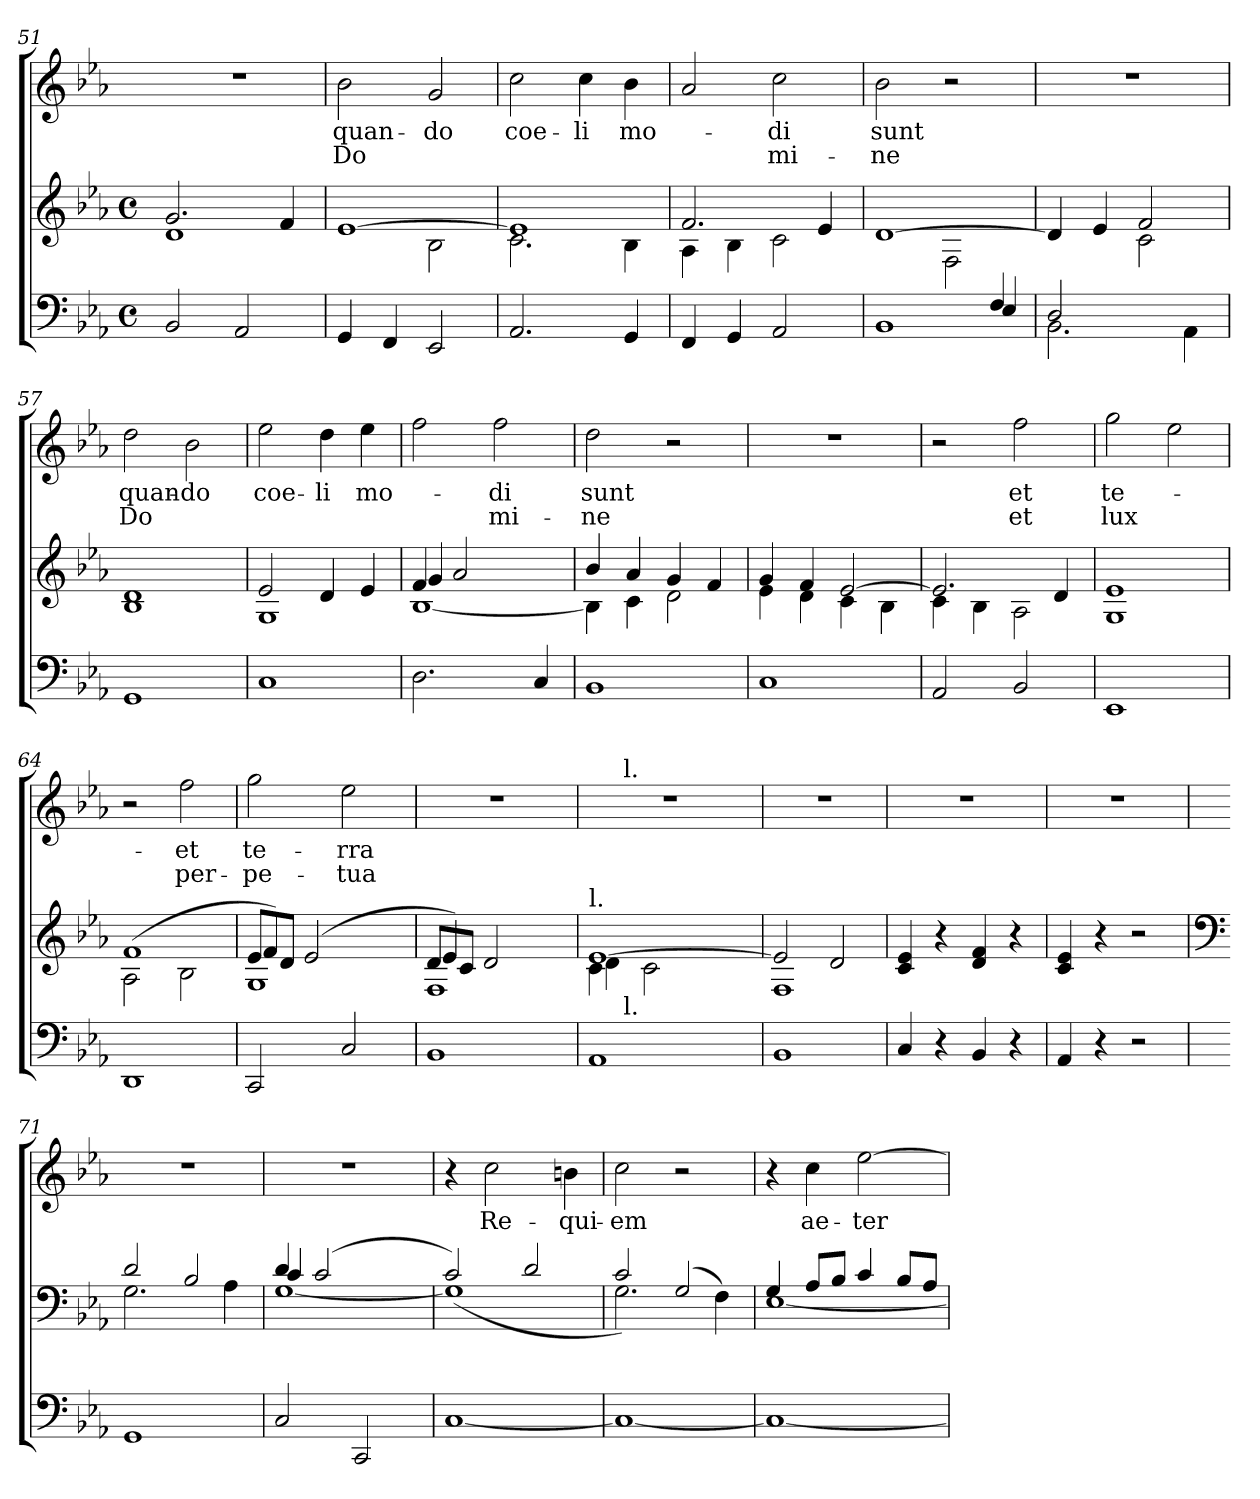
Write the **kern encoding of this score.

**kern	**kern	**kern	**text	**text
*part3	*part2	*part1	*part1	*part1
*staff3	*staff2	*staff1	*staff1	*staff1
*clefF4	*clefG2	*clefG2	*	*
*k[b-e-a-]	*k[b-e-a-]	*k[b-e-a-]	*	*
*E-:	*E-:	*E-:	*	*
*M4/4	*M4/4	*	*	*
*met(c)	*met(c)	*	*	*
=51	=51	=51	=51	=51
*	*^	*	*	*
2BB-/	2.g/	1d	1r	.	.
2AA-/	.	.	.	.	.
.	4f/	.	.	.	.
=52	=52	=52	=52	=52	=52
!	!	!	!	!LO:LY:b	!LO:LY:b
4GG/	[<1e-	2ryy	2b-\	quan-	Do
4FF/	.	.	.	.	.
!	!	!	!	!LO:LY:b	!
2EE-/	.	2B-\	2g/	-do	.
!!LO:LB:g=z
=53	=53	=53	=53	=53	=53
!	!	!	!	!LO:LY:b	!
2.AA-/	1e-]	2.c\	2cc\	coe-	.
!	!	!	!	!LO:LY:b	!
.	.	.	4cc\	-li	.
!	!	!	!	!LO:LY:b	!
4GG/	.	4B-\	4b-\	mo-	.
=54	=54	=54	=54	=54	=54
4FF/	2.f/	4A-\	2a-/	.	.
4GG/	.	4B-\	.	.	.
!	!	!	!	!LO:LY:b	!LO:LY:b
2AA-/	.	2c\	2cc\	-di	mi-
.	4e-/	.	.	.	.
=55	=55	=55	=55	=55	=55
*^	*	*	*	*	*
*	*^	*	*	*	*	*
!	!	!	!	!	!	!LO:LY:b	!LO:LY:b
1BB-	2.ryy	2.ryy	[>1d	2ryy	2b-\	sunt	-ne
.	.	.	.	2F\	2r	.	.
.	4F/	4E-/	.	.	.	.	.
*	*v	*v	*	*	*	*	*
=56	=56	=56	=56	=56	=56	=56
2D/	2.BB-\	4d/]	2ryy	1r	.	.
.	.	4e-/	.	.	.	.
2ryy	.	2f/	2c\	.	.	.
.	4AA-\	.	.	.	.	.
*	*	*v	*v	*	*	*
=57	=57	=57	=57	=57	=57
!	!	!	!	!LO:LY:b	!LO:LY:b
*v	*v	*	*	*	*
1GG	1B- 1d	2dd\	quan-	Do
!	!	!	!LO:LY:b	!
.	.	2b-\	-do	.
=58	=58	=58	=58	=58
*	*^	*	*	*
!	!	!	!	!LO:LY:b	!
1C	2e-/	1G	2ee-\	coe-	.
!	!	!	!	!LO:LY:b	!
.	4d/	.	4dd\	-li	.
!	!	!	!	!LO:LY:b	!
.	4e-/	.	4ee-\	mo-	.
=59	=59	=59	=59	=59	=59
*	*	*^	*	*	*
2.D\	4f/	[<1B-	4g/	2ff\	.	.
.	2a-/	.	2.ryy	.	.	.
!	!	!	!	!	!LO:LY:b	!LO:LY:b
.	.	.	.	2ff\	-di	mi-
4C/	4ryy	.	.	.	.	.
*	*	*v	*v	*	*	*
!!LO:LB:g=z
=60	=60	=60	=60	=60	=60
!	!	!	!	!LO:LY:b	!LO:LY:b
1BB-	4b-/	4B-\]	2dd\	sunt	-ne
.	4a-/	4c\	.	.	.
.	4g/	2d\	2r	.	.
.	4f/	.	.	.	.
=61	=61	=61	=61	=61	=61
1C	4g/	4e-\	1r	.	.
.	4f/	4d\	.	.	.
.	[>2e-/	4c\	.	.	.
.	.	4B-\	.	.	.
=62	=62	=62	=62	=62	=62
2AA-/	2.e-/]	4c\	2r	.	.
.	.	4B-\	.	.	.
!	!	!	!	!LO:LY:b	!LO:LY:b
2BB-/	.	2A-\	2ff\	et	et
.	4d/	.	.	.	.
*	*v	*v	*	*	*
=63	=63	=63	=63	=63
!	!	!	!LO:LY:b	!LO:LY:b
1EE-	1G 1e-	2gg\	te-	lux
.	.	2ee-\	.	.
=64	=64	=64	=64	=64
*	*^	*	*	*
1DD	(>1f	2A-\	2r	.	.
!	!	!	!	!LO:LY:b	!LO:LY:b
.	.	2B-\	2ff\	et	per-
=65	=65	=65	=65	=65	=65
*	*	*^	*	*	*
!	!	!	!	!	!LO:LY:b	!LO:LY:b
2CC/	8e-/L	1G	4f/)	2gg\	te-	-pe-
.	8d/J	.	.	.	.	.
.	(2e-/	.	2.ryy	.	.	.
!	!	!	!	!	!LO:LY:b	!LO:LY:b
2C/	.	.	.	2ee-\	-rra	-tua
.	4ryy	.	.	.	.	.
=66	=66	=66	=66	=66	=66	=66
1BB-	8d/L	1F	4e-/)	1r	.	.
.	8c/J	.	.	.	.	.
.	2d/	.	2.ryy	.	.	.
.	4ryy	.	.	.	.	.
!!LO:LB:g=z
=67	=67	=67	=67	=67	=67	=67
!	!LO:TX:a:t=l.	!	!	!	!	!
*^	*	*	*	*^	*	*
1AA-	8ryy	[>1e-	4c\	4d\	1r	8ryy	.	.
.	32ryy	.	.	.	.	32ryy	.	.
!	!	!	!	!	!	!LO:TX:a:t=l.	!	!
!	!LO:TX:a:t=l.	!	!	!	!	!	!	!
.	2ryy	.	.	.	.	2ryy	.	.
.	.	.	2c\	2.ryy	.	.	.	.
.	4ryy	.	.	.	.	4ryy	.	.
.	.	.	4ryy	.	.	.	.	.
.	16.ryy	.	.	.	.	16.ryy	.	.
*v	*v	*	*	*	*v	*v	*	*
*	*	*v	*v	*	*	*
=68	=68	=68	=68	=68	=68
1BB-	2e-/]	1F	1r	.	.
.	2d/	.	.	.	.
*	*v	*v	*	*	*
=69	=69	=69	=69	=69
4C/	4c/ 4e-/	1r	.	.
4r	4r	.	.	.
4BB-/	4d/ 4f/	.	.	.
4r	4r	.	.	.
=70	=70	=70	=70	=70
4AA-/	4c/ 4e-/	1r	.	.
4r	4r	.	.	.
2r	2r	.	.	.
=71	=71	=71	=71	=71
*	*clefF4	*	*	*
*	*^	*	*	*
1GG	2d/	2.G\	1r	.	.
.	2B-/	.	.	.	.
.	.	4A-\	.	.	.
=72	=72	=72	=72	=72	=72
*	*	*^	*	*	*
2C/	4d/	[<1G	4c/	1r	.	.
.	(2c/	.	2.ryy	.	.	.
2CC/	.	.	.	.	.	.
.	4ryy	.	.	.	.	.
*	*	*v	*v	*	*	*
=73	=73	=73	=73	=73	=73
[<1C	2c/)	(<1G]	4r	.	.
!	!	!	!	!LO:LY:b	!
.	.	.	2cc\	Re-	.
.	2d/	.	.	.	.
!	!	!	!	!LO:LY:b	!
.	.	.	4bn\	-qui-	.
=74	=74	=74	=74	=74	=74
!	!	!	!	!LO:LY:b	!
1C_	2c/)	2.G\	2cc\	-em	.
.	(2G/	.	2r	.	.
.	.	4F\)	.	.	.
!!LO:PB:g=z
=75	=75	=75	=75	=75	=75
1C_	4G/	[<1E-	4r	.	.
!	!	!	!	!LO:LY:b	!
.	8A-/L	.	4cc\	ae-	.
.	8B-/J	.	.	.	.
!	!	!	!	!LO:LY:b	!
.	4c/	.	[>2ee-\	-ter	.
.	8B-/L	.	.	.	.
.	8A-/J	.	.	.	.
*	*v	*v	*	*	*
=	=	=	=	=
*-	*-	*-	*-	*-
